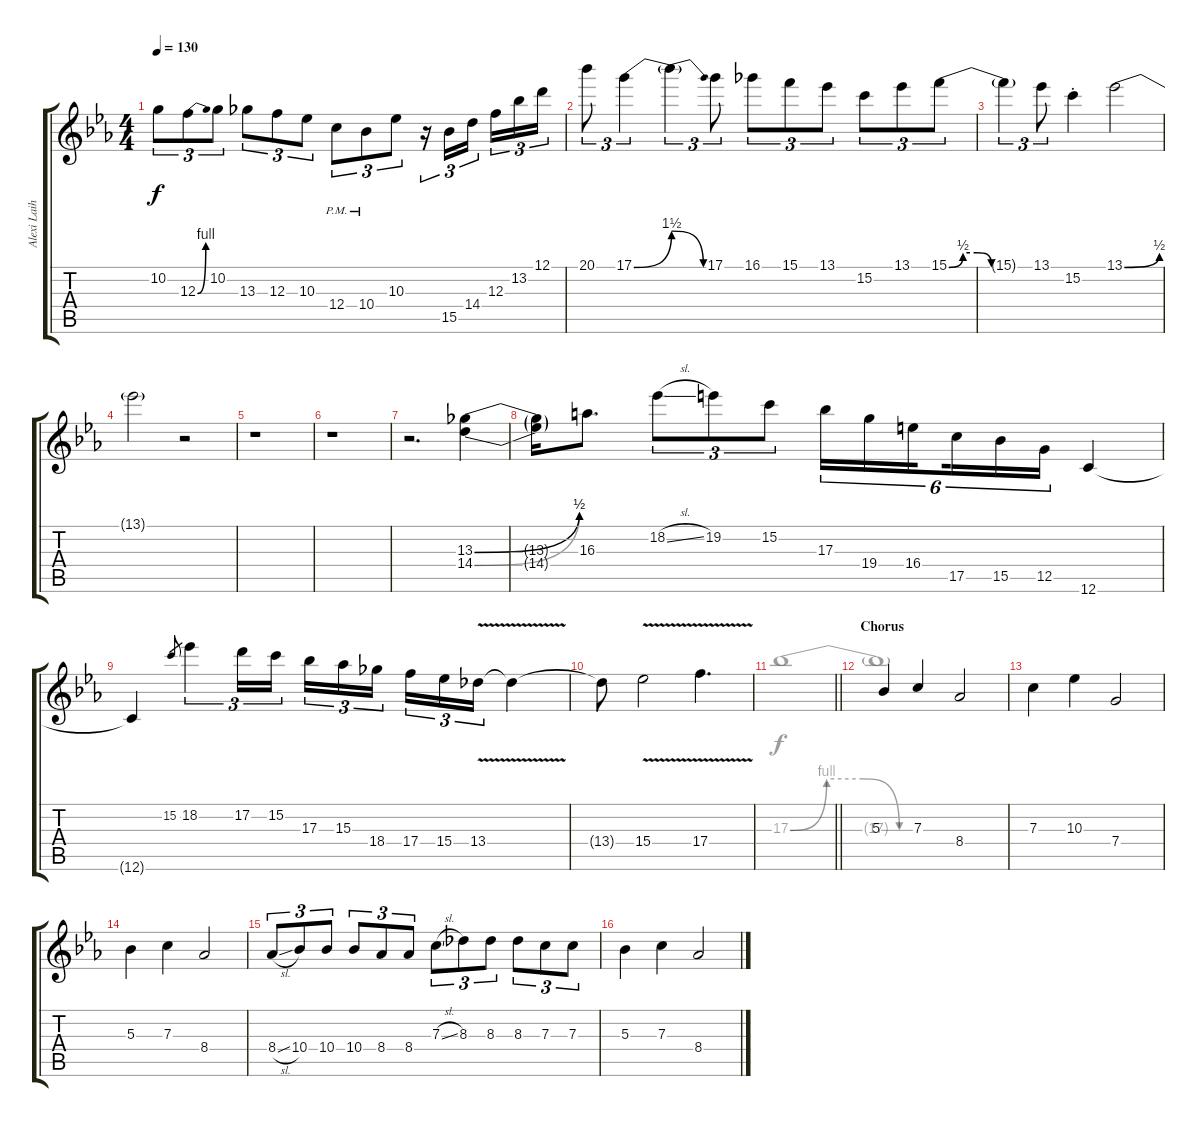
\track ("Alexi Laiho" "Alexi Laih") {instrument distortionguitar}
\staff {score tabs}
\tuning (D4 A3 F3 C3 G2 C2) {hide}
\voice
\ts (4 4)
\tempo 130
\clef g2
\ks eb
10.2.8{tu (3 2) dy f} 12.3{be (bend 0 0 60 4)}.8{tu (3 2)} 10.2.8{tu (3 2)} 13.3.8{tu (3 2)} 12.3.8{tu (3 2)} 10.3.8{tu (3 2)} 12.4{pm}.8{tu (3 2)} 10.4{pm}.8{tu (3 2)} 10.3.8{tu (3 2)} r.16{tu (3 2)} 15.5.16{tu (3 2)} 14.4.16{tu (3 2) beam splitsecondary} 12.3.16{tu (3 2)} 13.2.16{tu (3 2)} 12.1.16{tu (3 2)} |
20.1.8{tu (3 2)} 17.1{be (bend 0 0 60 6)}.4{tu (3 2)} 17.1{be (release 0 6 60 0) t}.4{tu (3 2)} 17.1.8{tu (3 2)} 16.1.8{tu (3 2)} 15.1.8{tu (3 2)} 13.1.8{tu (3 2)} 15.2.8{tu (3 2)} 13.1.8{tu (3 2)} 15.1{be (custom 0 0 10 2 20 2 30 0 60 0)}.8{tu (3 2)} |
15.1{t}.4{tu (3 2)} 13.1.8{tu (3 2)} 15.2{st}.4 13.1{be (bend 0 0 60 2)}.2 |
13.1{t}.2 r.2 |
r.1 |
r.1 |
r.2{d} (13.3{be (bend 0 0 60 2)} 14.4{be (bend 0 0 60 2)}).4 |
(13.3{t} 14.4{t}).16 16.3.8{d} 18.2{sl}.8{tu (3 2)} 19.2.8{tu (3 2)} 15.2.8{tu (3 2)} 17.3.16{tu (6 4)} 19.4.16{tu (6 4)} 16.4.16{tu (6 4) beam splitsecondary} 17.5.16{tu (6 4)} 15.5.16{tu (6 4)} 12.5.16{tu (6 4)} 12.6.4 |
12.6{t}.4 15.2.8{gr} 18.2.4{tu (3 2)} 17.2.16{tu (3 2)} 15.2.16{tu (3 2)} 17.3.16{tu (3 2)} 15.3.16{tu (3 2)} 18.4.16{tu (3 2) beam splitsecondary} 17.4.16{tu (3 2)} 15.4.16{tu (3 2)} 13.4{v}.16{tu (3 2)} 13.4{t}.4 |
13.4{t}.8 15.4{v}.2 17.4{v}.4{d} |
\barLineRight lightlight
|
\section ("" "Chorus")
5.3.4 7.3.4 8.4.2 |
7.3.4 10.3.4 7.4.2 |
5.3.4 7.3.4 8.4.2 |
8.4{sl}.8{tu (3 2)} 10.4.8{tu (3 2)} 10.4.8{tu (3 2)} 10.4.8{tu (3 2)} 8.4.8{tu (3 2)} 8.4.8{tu (3 2)} 7.3{sl}.8{tu (3 2)} 8.3.8{tu (3 2)} 8.3.8{tu (3 2)} 8.3.8{tu (3 2)} 7.3.8{tu (3 2)} 7.3.8{tu (3 2)} |
5.3.4 7.3.4 8.4.2
\voice
\clef g2
\ottava regular
\simile none
\ks eb
|
|
|
|
|
|
|
|
|
|
\barLineRight lightlight
17.3{be (custom 0 0 10 4 20 4 30 0 60 0)}.1 |
17.3{t}.1 |
|
|
|
